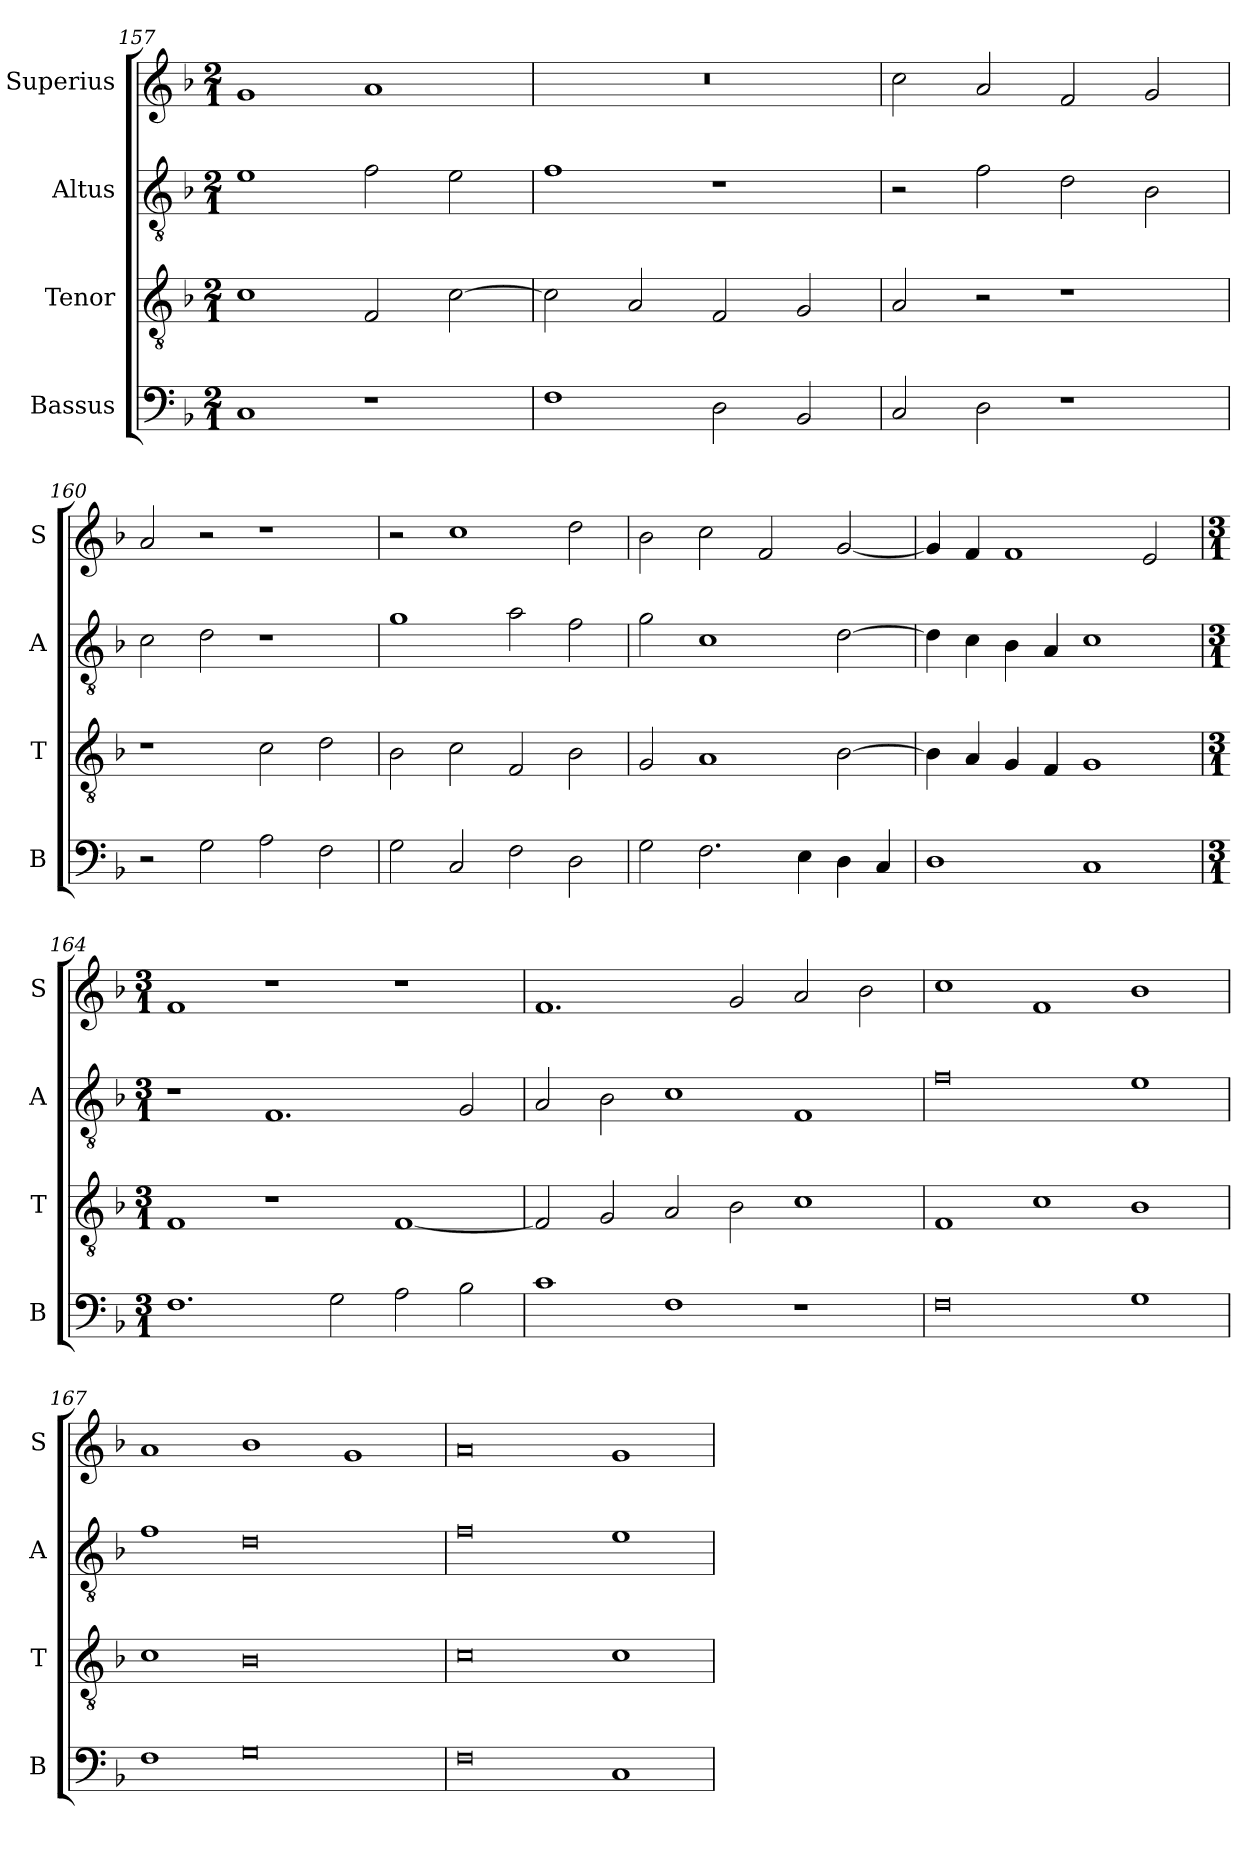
**kern	**kern	**kern	**kern
*part4	*part3	*part2	*part1
*staff4	*staff3	*staff2	*staff1
*I"Bassus	*I"Tenor	*I"Altus	*I"Superius
*I'B	*I'T	*I'A	*I'S
*clefF4	*clefGv2	*clefGv2	*clefG2
*k[b-]	*k[b-]	*k[b-]	*k[b-]
*M2/1	*M2/1	*M2/1	*M2/1
=157	=157	=157	=157
1C	1c	1e	1g
1r	2F/	2f\	1a
.	[2c\	2e\	.
=158	=158	=158	=158
1F	2c\]	1f	0r
.	2A/	.	.
2D\	2F/	1r	.
2BB-/	2G/	.	.
=159	=159	=159	=159
2C/	2A/	2r	2cc\
2D\	2r	2f\	2a/
1r	1r	2d\	2f/
.	.	2B-\	2g/
=160	=160	=160	=160
2r	1r	2c\	2a/
2G\	.	2d\	2r
2A\	2c\	1r	1r
2F\	2d\	.	.
=161	=161	=161	=161
2G\	2B-\	1g	2r
2C/	2c\	.	1cc
2F\	2F/	2a\	.
2D\	2B-\	2f\	2dd\
=162	=162	=162	=162
2G\	2G/	2g\	2b-\
2.F\	1A	1c	2cc\
.	.	.	2f/
4E\	.	.	.
4D\	[2B-\	[2d\	[2g/
4C/	.	.	.
=163	=163	=163	=163
1D	4B-\]	4d\]	4g/]
.	4A/	4c\	4f/
.	4G/	4B-\	1f
.	4F/	4A/	.
1C	1G	1c	.
.	.	.	2e/
=164	=164	=164	=164
*M3/1	*M3/1	*M3/1	*M3/1
1.F	1F	1r	1f
.	1r	1.F	1r
2G\	.	.	.
2A\	[1F	.	1r
2B-\	.	2G/	.
=165	=165	=165	=165
1c	2F/]	2A/	1.f
.	2G/	2B-\	.
1F	2A/	1c	.
.	2B-\	.	2g/
1r	1c	1F	2a/
.	.	.	2b-\
=166	=166	=166	=166
0F	1F	0f	1cc
.	1c	.	1f
1G	1B-	1e	1b-
=167	=167	=167	=167
1F	1c	1f	1a
0G	0B-	0d	1b-
.	.	.	1g
=168	=168	=168	=168
0F	0c	0f	0a
1C	1c	1e	1g
=	=	=	=
*-	*-	*-	*-
